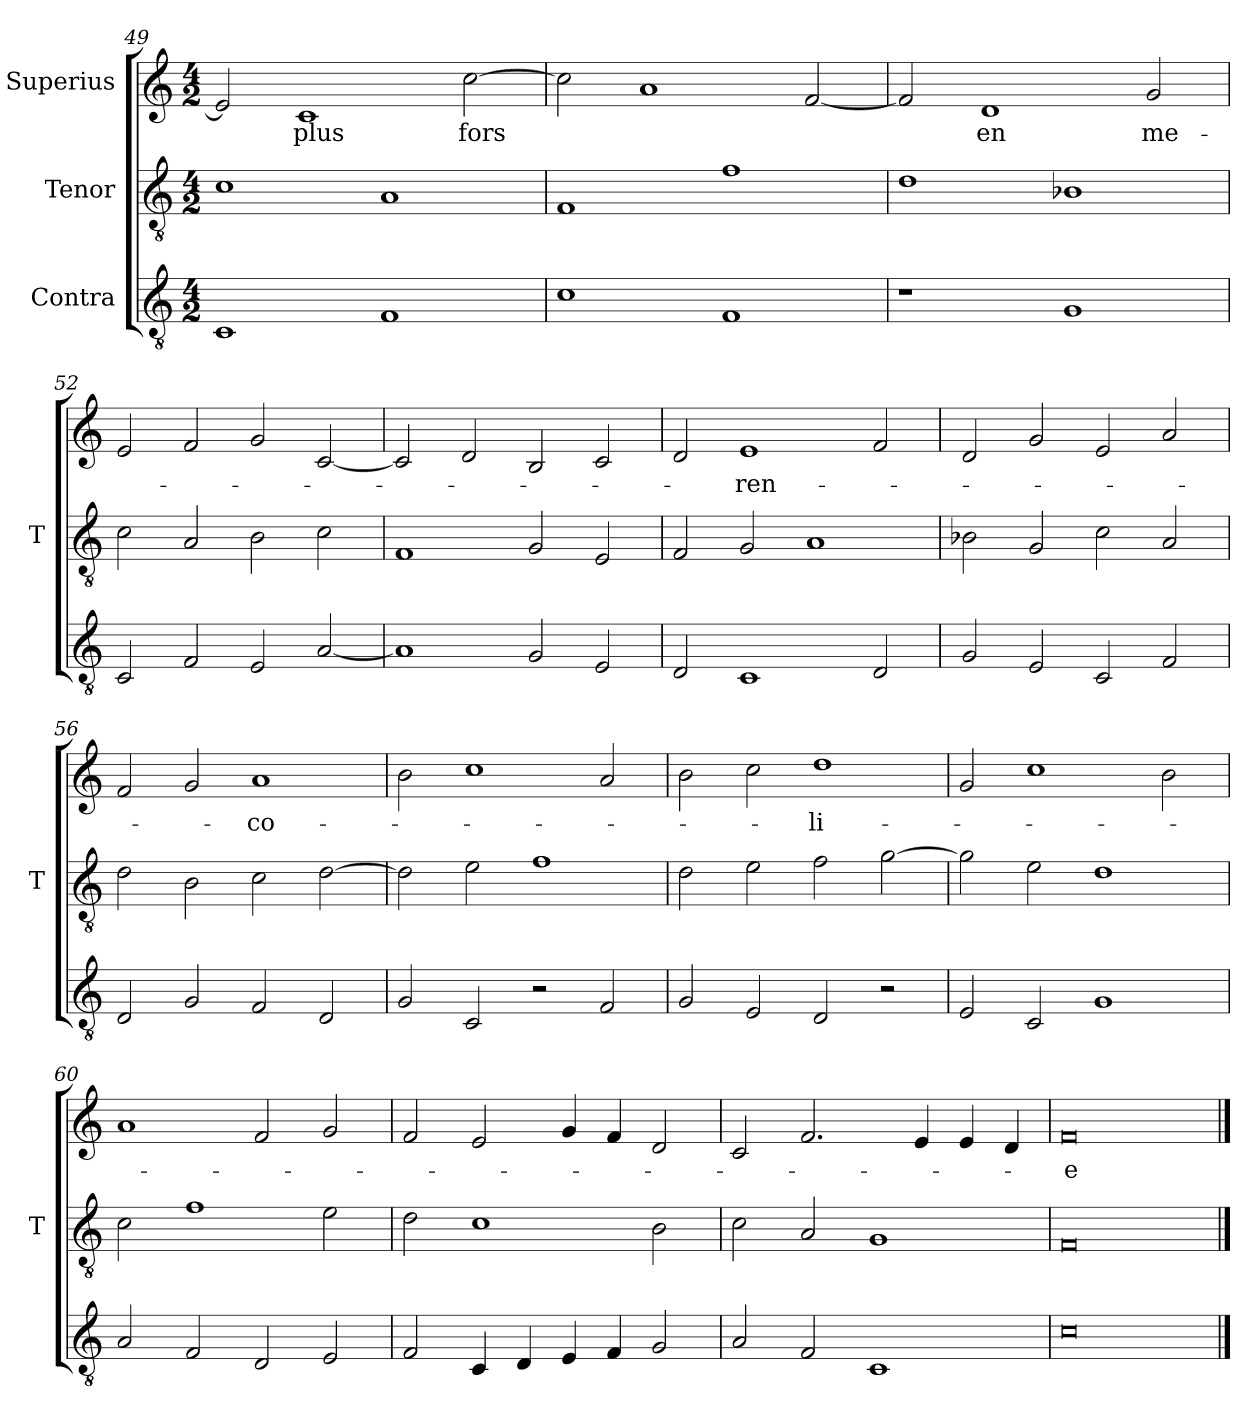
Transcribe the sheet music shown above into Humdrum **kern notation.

**kern	**kern	**kern	**text
*part3	*part2	*part1	*part1
*staff3	*staff2	*staff1	*staff1
*I"Contra	*I"Tenor	*I"Superius	*
*	*I'T	*	*
*clefGv2	*clefGv2	*clefG2	*
*M4/2	*M4/2	*M4/2	*
=49	=49	=49	=49
1C	1c	2e]	.
.	.	1c	-plus
1F	1A	.	.
.	.	[2cc	-fors
=50	=50	=50	=50
1c	1F	2cc]	.
.	.	1a	.
1F	1f	.	.
.	.	[2f	.
=51	=51	=51	=51
1r	1d	2f]	.
.	.	1d	-en
1G	1B-X	.	.
.	.	2g	me-
=52	=52	=52	=52
2C	2c	2e	.
2F	2A	2f	.
2E	2B	2g	.
[2A	2c	[2c	.
=53	=53	=53	=53
1A]	1F	2c]	.
.	.	2d	.
2G	2G	2B	.
2E	2E	2c	.
=54	=54	=54	=54
2D	2F	2d	.
1C	2G	1e	-ren-
.	1A	.	.
2D	.	2f	.
=55	=55	=55	=55
2G	2B-X	2d	.
2E	2G	2g	.
2C	2c	2e	.
2F	2A	2a	.
=56	=56	=56	=56
2D	2d	2f	.
2G	2B	2g	.
2F	2c	1a	-co-
2D	[2d	.	.
=57	=57	=57	=57
2G	2d]	2b	.
2C	2e	1cc	.
2r	1f	.	.
2F	.	2a	.
=58	=58	=58	=58
2G	2d	2b	.
2E	2e	2cc	.
2D	2f	1dd	-li-
2r	[2g	.	.
=59	=59	=59	=59
2E	2g]	2g	.
2C	2e	1cc	.
1G	1d	.	.
.	.	2b	.
=60	=60	=60	=60
2A	2c	1a	.
2F	1f	.	.
2D	.	2f	.
2E	2e	2g	.
=61	=61	=61	=61
2F	2d	2f	.
4C	1c	2e	.
4D	.	.	.
4E	.	4g	.
4F	.	4f	.
2G	2B	2d	.
=62	=62	=62	=62
2A	2c	2c	.
2F	2A	2.f	.
1C	1G	.	.
.	.	4e	.
.	.	4e	.
.	.	4d	.
=63	=63	=63	=63
0c	0F	0f	-e
==	==	==	==
*-	*-	*-	*-
